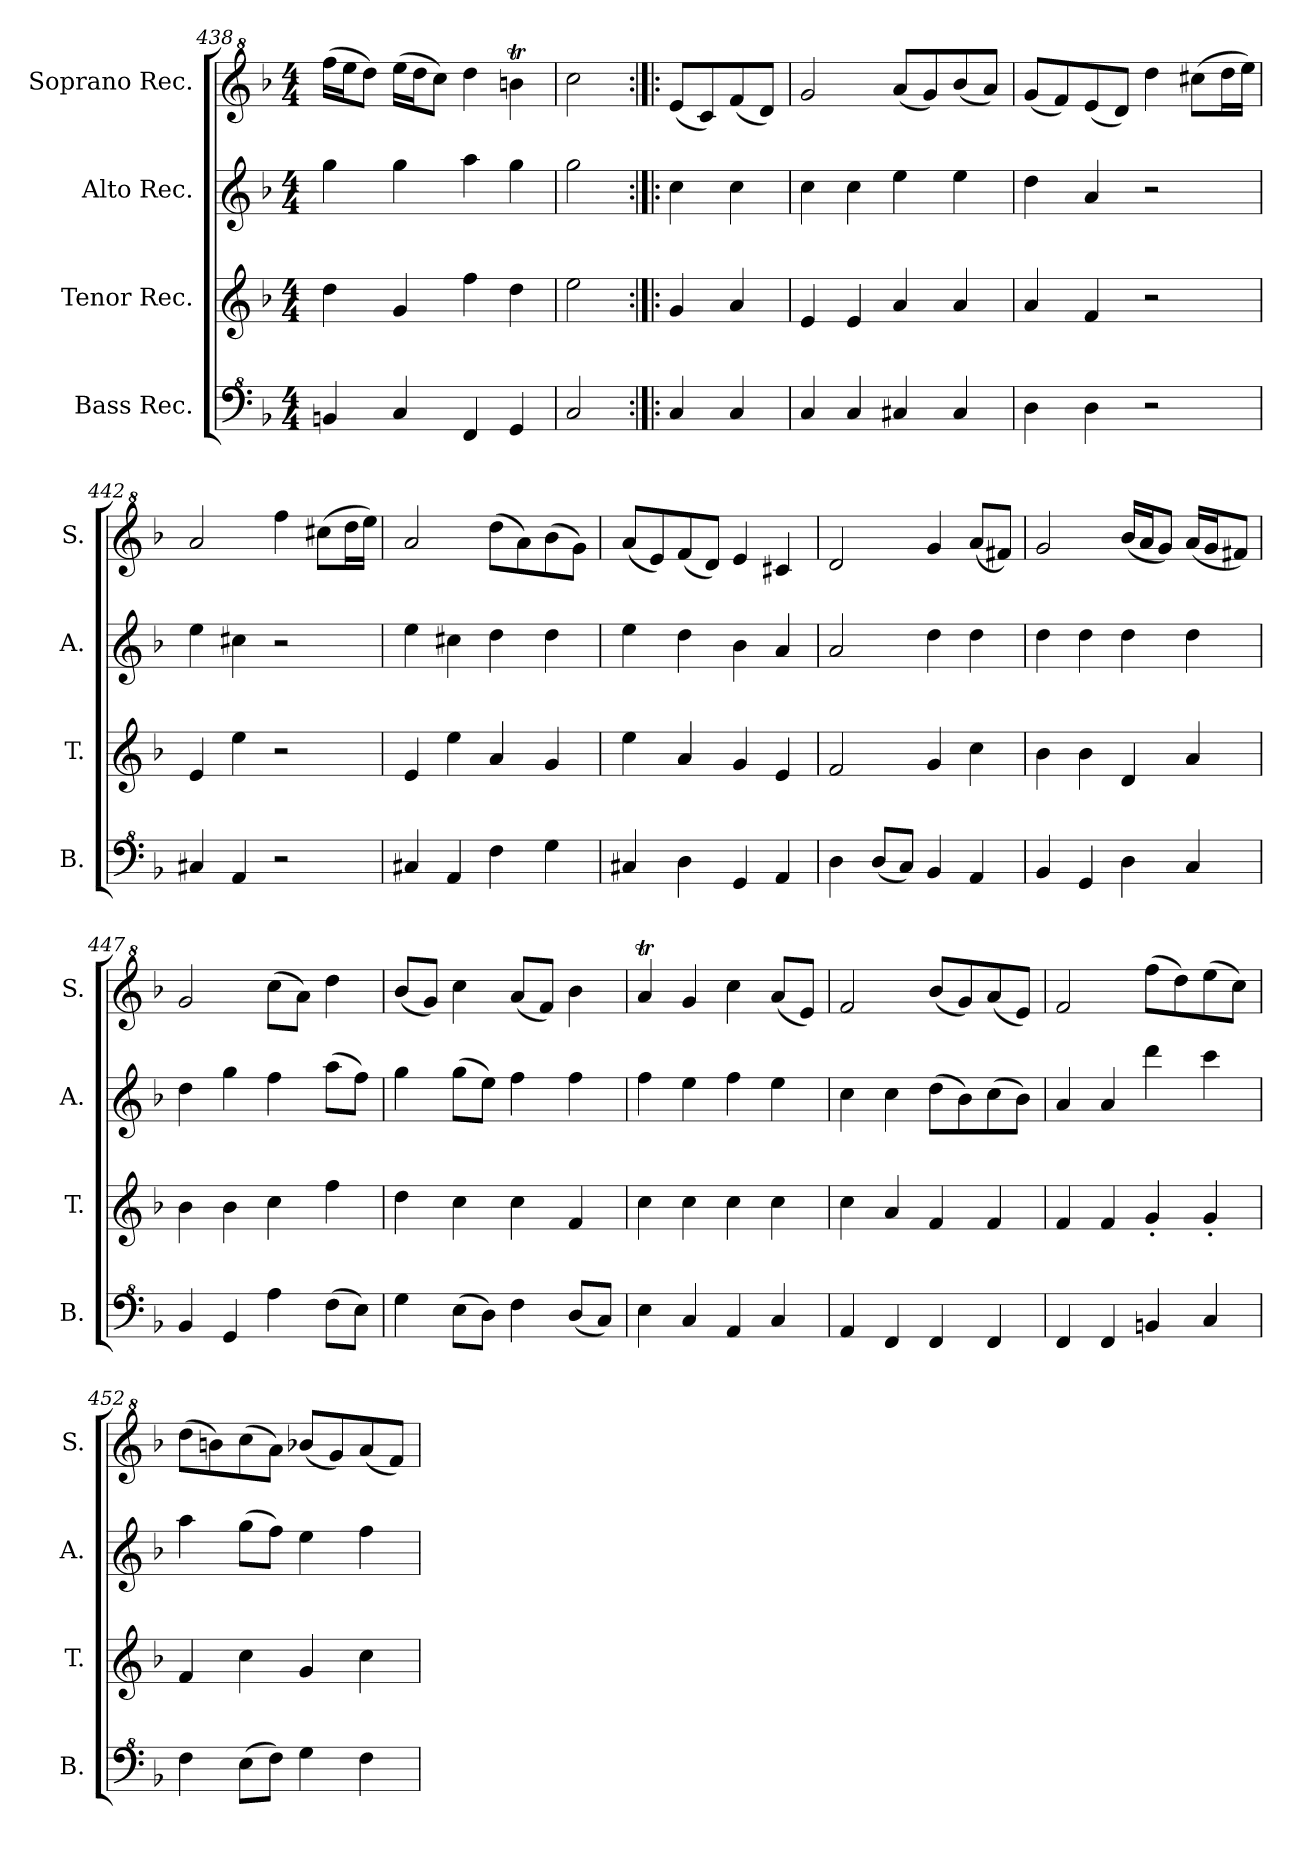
**kern	**kern	**kern	**kern
*part4	*part3	*part2	*part1
*staff4	*staff3	*staff2	*staff1
*I"Bass Rec.	*I"Tenor Rec.	*I"Alto Rec.	*I"Soprano Rec.
*I'B.	*I'T.	*I'A.	*I'S.
*clefF^4	*clefG2	*clefG2	*clefG^2
*k[b-]	*k[b-]	*k[b-]	*k[b-]
*M4/4	*M4/4	*M4/4	*M4/4
=438	=438	=438	=438
4Bn/	4dd\	4gg\	(16fff\LL
.	.	.	16eee\J
.	.	.	8ddd\J)
4c/	4g/	4gg\	(16eee\LL
.	.	.	16ddd\J
.	.	.	8ccc\J)
4F/	4ff\	4aa\	4ddd\
4G/	4dd\	4gg\	4bbnt\
=439	=439	=439	=439
2c/	2ee\	2gg\	2ccc\
=439X12:|!|:	=439X12:|!|:	=439X12:|!|:	=439X12:|!|:
4c/	4g/	4cc\	(8ee/L
.	.	.	8cc/)
4c/	4a/	4cc\	(8ff/
.	.	.	8dd/J)
=440	=440	=440	=440
4c/	4e/	4cc\	2gg/
4c/	4e/	4cc\	.
4c#X/	4a/	4ee\	(8aa/L
.	.	.	8gg/)
4c#/	4a/	4ee\	(8bb-/
.	.	.	8aa/J)
=441	=441	=441	=441
4d\	4a/	4dd\	(8gg/L
.	.	.	8ff/)
4d\	4f/	4a/	(8ee/
.	.	.	8dd/J)
2r	2r	2r	4ddd\
.	.	.	(8ccc#X\L
.	.	.	16ddd\L
.	.	.	16eee\JJ)
=442	=442	=442	=442
4c#X/	4e/	4ee\	2aa/
4A/	4ee\	4cc#X\	.
2r	2r	2r	4fff\
.	.	.	(8ccc#X\L
.	.	.	16ddd\L
.	.	.	16eee\JJ)
=443	=443	=443	=443
4c#X/	4e/	4ee\	2aa/
4A/	4ee\	4cc#X\	.
4f\	4a/	4dd\	(8ddd\L
.	.	.	8aa\)
4g\	4g/	4dd\	(8bb-\
.	.	.	8gg\J)
=444	=444	=444	=444
4c#X/	4ee\	4ee\	(8aa/L
.	.	.	8ee/)
4d\	4a/	4dd\	(8ff/
.	.	.	8dd/J)
4G/	4g/	4b-\	4ee/
4A/	4e/	4a/	4cc#X/
=445	=445	=445	=445
4d\	2f/	2a/	2dd/
(8d/L	.	.	.
8c/J)	.	.	.
4B-/	4g/	4dd\	4gg/
4A/	4cc\	4dd\	(8aa/L
.	.	.	8ff#X/J)
!!LO:LB:g=z
=446	=446	=446	=446
4B-/	4b-\	4dd\	2gg/
4G/	4b-\	4dd\	.
4d\	4d/	4dd\	(16bb-/LL
.	.	.	16aa/J
.	.	.	8gg/J)
4c/	4a/	4dd\	(16aa/LL
.	.	.	16gg/J
.	.	.	8ff#X/J)
=447	=447	=447	=447
4B-/	4b-\	4dd\	2gg/
4G/	4b-\	4gg\	.
4a\	4cc\	4ff\	(8ccc\L
.	.	.	8aa\J)
(8f\L	4ff\	(8aa\L	4ddd\
8e\J)	.	8ff\J)	.
=448	=448	=448	=448
4g\	4dd\	4gg\	(8bb-/L
.	.	.	8gg/J)
(8e\L	4cc\	(8gg\L	4ccc\
8d\J)	.	8ee\J)	.
4f\	4cc\	4ff\	(8aa/L
.	.	.	8ff/J)
(8d/L	4f/	4ff\	4bb-\
8c/J)	.	.	.
=449	=449	=449	=449
4e\	4cc\	4ff\	4aat/
4c/	4cc\	4ee\	4gg/
4A/	4cc\	4ff\	4ccc\
4c/	4cc\	4ee\	(8aa/L
.	.	.	8ee/J)
=450	=450	=450	=450
4A/	4cc\	4cc\	2ff/
4F/	4a/	4cc\	.
4F/	4f/	(8dd\L	(8bb-/L
.	.	8b-\)	8gg/)
4F/	4f/	(8cc\	(8aa/
.	.	8b-\J)	8ee/J)
=451	=451	=451	=451
4F/	4f/	4a/	2ff/
4F/	4f/	4a/	.
4Bn/	4g'/	4ddd\	(8fff\L
.	.	.	8ddd\)
4c/	4g'/	4ccc\	(8eee\
.	.	.	8ccc\J)
=452	=452	=452	=452
4f\	4f/	4aa\	(8ddd\L
.	.	.	8bbn\)
(8e\L	4cc\	(8gg\L	(8ccc\
8f\J)	.	8ff\J)	8aa\J)
4g\	4g/	4ee\	(8bb-X/L
.	.	.	8gg/)
4f\	4cc\	4ff\	(8aa/
.	.	.	8ff/J)
=	=	=	=
*-	*-	*-	*-
